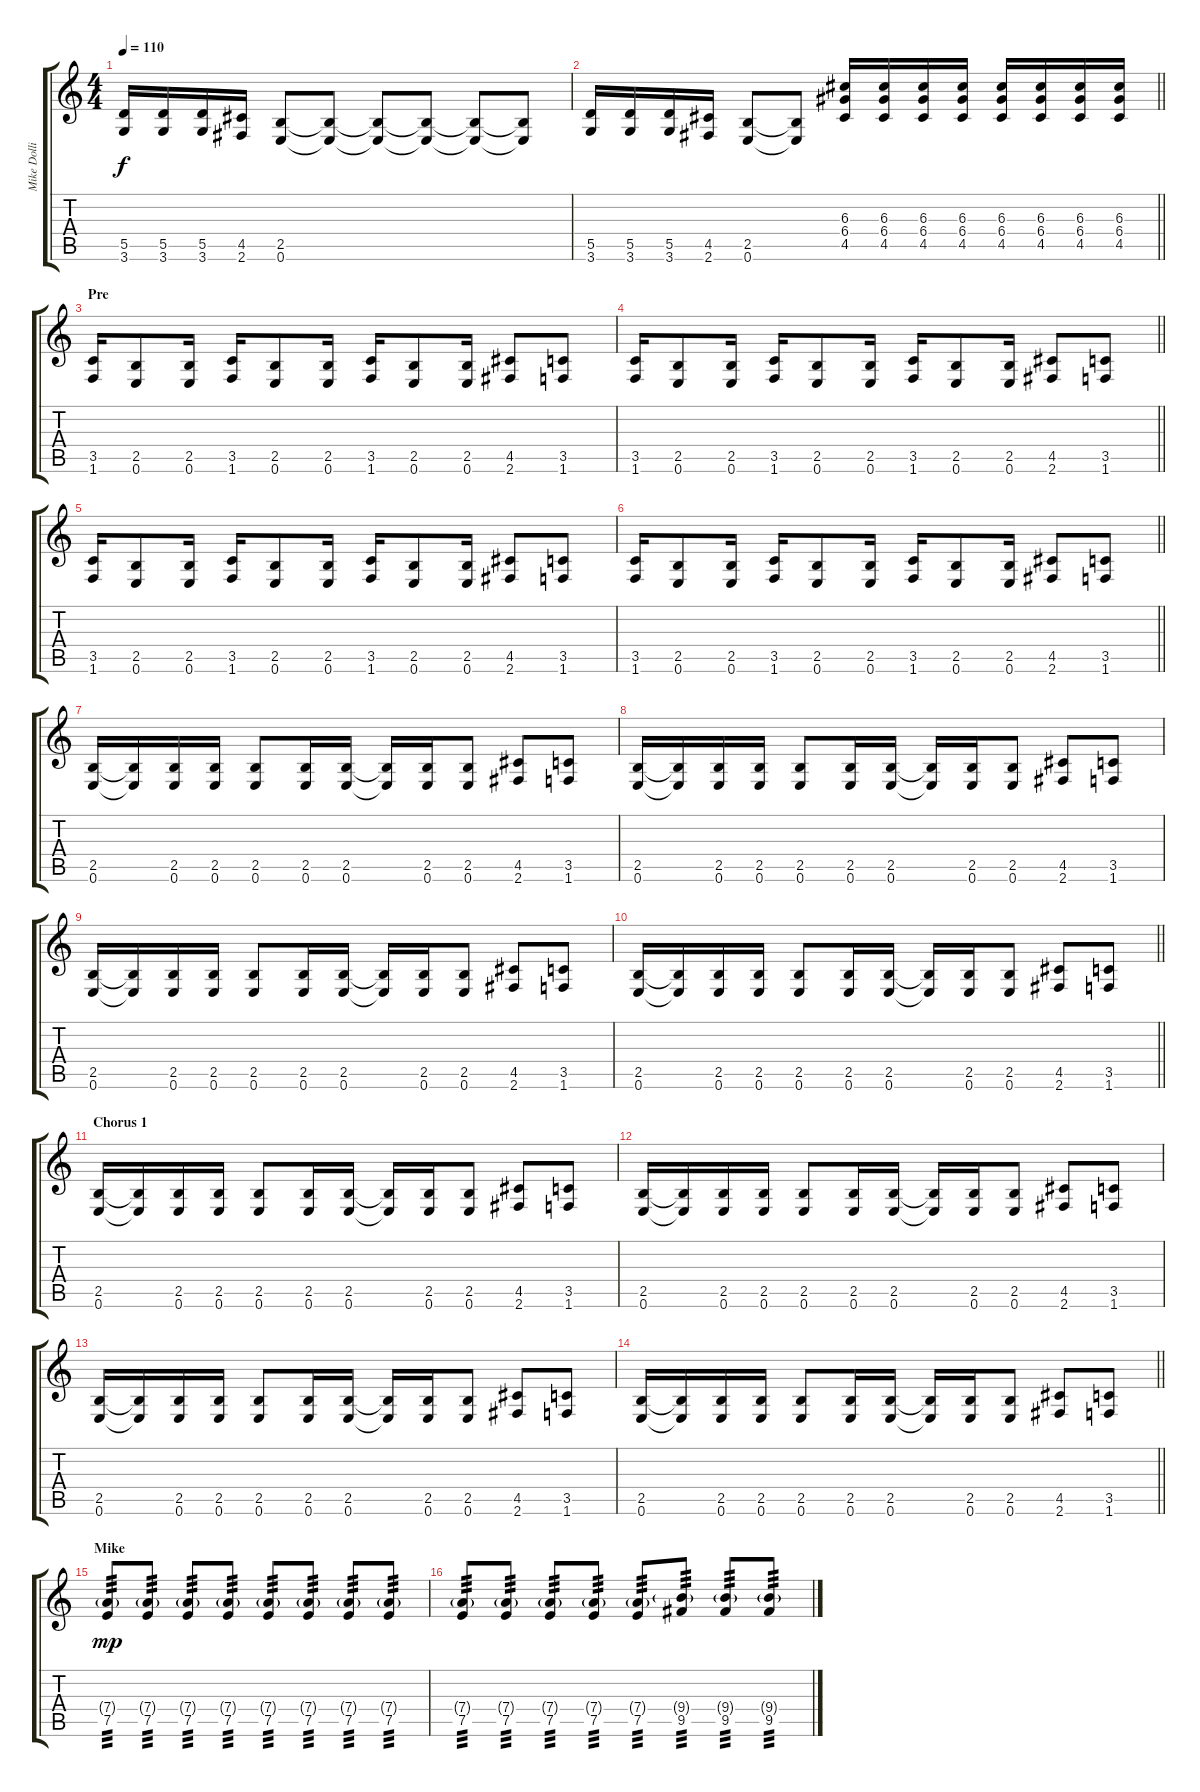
\track ("Mike Dolling" "Mike Dolli") {instrument distortionguitar}
\staff {score tabs}
\tuning (E4 B3 G3 D3 A2 E2) {hide}
\ts (4 4)
\tempo 110
\clef g2
\ks c
(5.5 3.6).16{dy f} (5.5 3.6).16 (5.5 3.6).16 (4.5 2.6).16 (2.5 0.6).8 (2.5{t} 0.6{t}).8 (2.5{t} 0.6{t}).8 (2.5{t} 0.6{t}).8 (2.5{t} 0.6{t}).8 (2.5{t} 0.6{t}).8 |
\barLineRight lightlight
(5.5 3.6).16 (5.5 3.6).16 (5.5 3.6).16 (4.5 2.6).16 (2.5 0.6).8 (2.5{t} 0.6{t}).8 (6.3 6.4 4.5).16 (6.3 6.4 4.5).16 (6.3 6.4 4.5).16 (6.3 6.4 4.5).16 (6.3 6.4 4.5).16 (6.3 6.4 4.5).16 (6.3 6.4 4.5).16 (6.3 6.4 4.5).16 |
\section ("" "Pre")
(3.5 1.6).16 (2.5 0.6).8 (2.5 0.6).16 (3.5 1.6).16 (2.5 0.6).8 (2.5 0.6).16 (3.5 1.6).16 (2.5 0.6).8 (2.5 0.6).16 (4.5 2.6).8 (3.5 1.6).8 |
\barLineRight lightlight
(3.5 1.6).16 (2.5 0.6).8 (2.5 0.6).16 (3.5 1.6).16 (2.5 0.6).8 (2.5 0.6).16 (3.5 1.6).16 (2.5 0.6).8 (2.5 0.6).16 (4.5 2.6).8 (3.5 1.6).8 |
(3.5 1.6).16 (2.5 0.6).8 (2.5 0.6).16 (3.5 1.6).16 (2.5 0.6).8 (2.5 0.6).16 (3.5 1.6).16 (2.5 0.6).8 (2.5 0.6).16 (4.5 2.6).8 (3.5 1.6).8 |
\barLineRight lightlight
(3.5 1.6).16 (2.5 0.6).8 (2.5 0.6).16 (3.5 1.6).16 (2.5 0.6).8 (2.5 0.6).16 (3.5 1.6).16 (2.5 0.6).8 (2.5 0.6).16 (4.5 2.6).8 (3.5 1.6).8 |
\section ("" "")
(2.5 0.6).16 (2.5{t} 0.6{t}).16 (2.5 0.6).16 (2.5 0.6).16 (2.5 0.6).8 (2.5 0.6).16 (2.5 0.6).16 (2.5{t} 0.6{t}).16 (2.5 0.6).16 (2.5 0.6).8 (4.5 2.6).8 (3.5 1.6).8 |
(2.5 0.6).16 (2.5{t} 0.6{t}).16 (2.5 0.6).16 (2.5 0.6).16 (2.5 0.6).8 (2.5 0.6).16 (2.5 0.6).16 (2.5{t} 0.6{t}).16 (2.5 0.6).16 (2.5 0.6).8 (4.5 2.6).8 (3.5 1.6).8 |
(2.5 0.6).16 (2.5{t} 0.6{t}).16 (2.5 0.6).16 (2.5 0.6).16 (2.5 0.6).8 (2.5 0.6).16 (2.5 0.6).16 (2.5{t} 0.6{t}).16 (2.5 0.6).16 (2.5 0.6).8 (4.5 2.6).8 (3.5 1.6).8 |
\barLineRight lightlight
(2.5 0.6).16 (2.5{t} 0.6{t}).16 (2.5 0.6).16 (2.5 0.6).16 (2.5 0.6).8 (2.5 0.6).16 (2.5 0.6).16 (2.5{t} 0.6{t}).16 (2.5 0.6).16 (2.5 0.6).8 (4.5 2.6).8 (3.5 1.6).8 |
\section ("" "Chorus 1")
(2.5 0.6).16 (2.5{t} 0.6{t}).16 (2.5 0.6).16 (2.5 0.6).16 (2.5 0.6).8 (2.5 0.6).16 (2.5 0.6).16 (2.5{t} 0.6{t}).16 (2.5 0.6).16 (2.5 0.6).8 (4.5 2.6).8 (3.5 1.6).8 |
(2.5 0.6).16 (2.5{t} 0.6{t}).16 (2.5 0.6).16 (2.5 0.6).16 (2.5 0.6).8 (2.5 0.6).16 (2.5 0.6).16 (2.5{t} 0.6{t}).16 (2.5 0.6).16 (2.5 0.6).8 (4.5 2.6).8 (3.5 1.6).8 |
(2.5 0.6).16 (2.5{t} 0.6{t}).16 (2.5 0.6).16 (2.5 0.6).16 (2.5 0.6).8 (2.5 0.6).16 (2.5 0.6).16 (2.5{t} 0.6{t}).16 (2.5 0.6).16 (2.5 0.6).8 (4.5 2.6).8 (3.5 1.6).8 |
\barLineRight lightlight
(2.5 0.6).16 (2.5{t} 0.6{t}).16 (2.5 0.6).16 (2.5 0.6).16 (2.5 0.6).8 (2.5 0.6).16 (2.5 0.6).16 (2.5{t} 0.6{t}).16 (2.5 0.6).16 (2.5 0.6).8 (4.5 2.6).8 (3.5 1.6).8 |
\section ("" "Mike")
(7.4{g} 7.5).8{tp 3 dy mp volume 16 instrument guitarfretnoise} (7.4{g} 7.5).8{tp 3} (7.4{g} 7.5).8{tp 3} (7.4{g} 7.5).8{tp 3} (7.4{g} 7.5).8{tp 3} (7.4{g} 7.5).8{tp 3} (7.4{g} 7.5).8{tp 3} (7.4{g} 7.5).8{tp 3} |
(7.4{g} 7.5).8{tp 3} (7.4{g} 7.5).8{tp 3} (7.4{g} 7.5).8{tp 3} (7.4{g} 7.5).8{tp 3} (7.4{g} 7.5).8{tp 3} (9.4{g} 9.5).8{tp 3} (9.4{g} 9.5).8{tp 3} (9.4{g} 9.5).8{tp 3}
